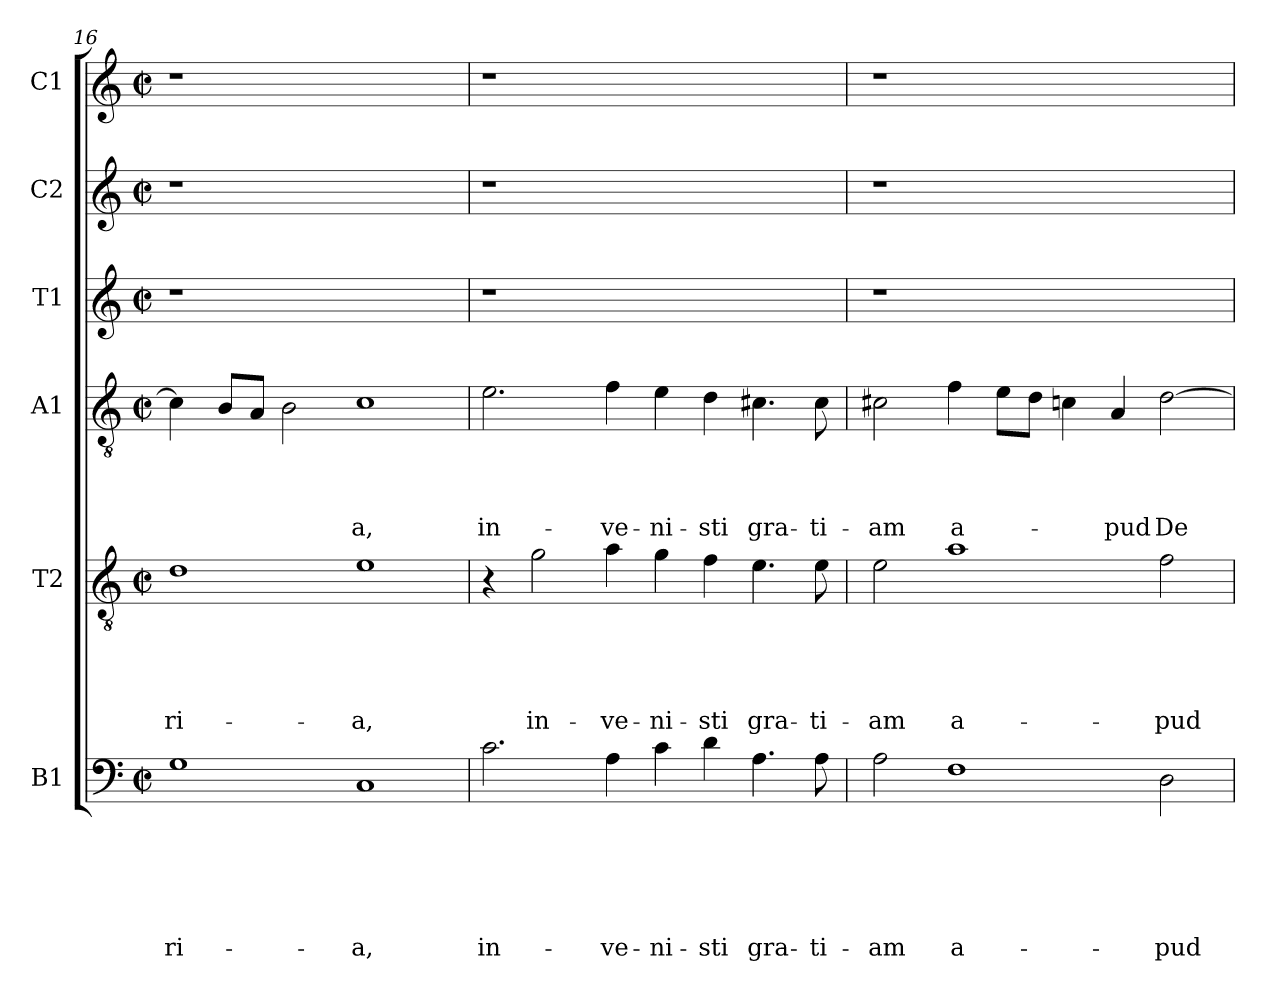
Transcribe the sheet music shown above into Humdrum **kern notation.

**kern	**text	**text	**text	**text	**text	**text	**kern	**text	**text	**text	**text	**text	**kern	**text	**text	**text	**text	**kern	**kern	**kern
*part6	*part6	*part6	*part6	*part6	*part6	*part6	*part5	*part5	*part5	*part5	*part5	*part5	*part4	*part4	*part4	*part4	*part4	*part3	*part2	*part1
*staff6	*staff6	*staff6	*staff6	*staff6	*staff6	*staff6	*staff5	*staff5	*staff5	*staff5	*staff5	*staff5	*staff4	*staff4	*staff4	*staff4	*staff4	*staff3	*staff2	*staff1
*I"B1	*	*	*	*	*	*	*I"T2	*	*	*	*	*	*I"A1	*	*	*	*	*I"T1	*I"C2	*I"C1
!!LO:PB:g=z
*clefF4	*	*	*	*	*	*	*clefGv2	*	*	*	*	*	*clefGv2	*	*	*	*	*clefG2	*clefG2	*clefG2
*k[]	*	*	*	*	*	*	*k[]	*	*	*	*	*	*k[]	*	*	*	*	*k[]	*k[]	*k[]
*C:	*	*	*	*	*	*	*C:	*	*	*	*	*	*C:	*	*	*	*	*C:	*C:	*C:
*M2/2	*	*	*	*	*	*	*M2/2	*	*	*	*	*	*M2/2	*	*	*	*	*M2/2	*M2/2	*M2/2
*met(c|)	*	*	*	*	*	*	*met(c|)	*	*	*	*	*	*met(c|)	*	*	*	*	*met(c|)	*met(c|)	*met(c|)
=16	=16	=16	=16	=16	=16	=16	=16	=16	=16	=16	=16	=16	=16	=16	=16	=16	=16	=16	=16	=16
!	!	!	!	!	!	!LO:LY:b	!	!	!	!	!	!LO:LY:b	!	!	!	!	!	!	!	!
1G	.	.	.	.	.	-ri-	1d	.	.	.	.	-ri-	4c\]	.	.	.	.	1r	1r	1r
.	.	.	.	.	.	.	.	.	.	.	.	.	8B/L	.	.	.	.	.	.	.
.	.	.	.	.	.	.	.	.	.	.	.	.	8A/J	.	.	.	.	.	.	.
.	.	.	.	.	.	.	.	.	.	.	.	.	2B\	.	.	.	.	.	.	.
!	!	!	!	!	!	!LO:LY:b	!	!	!	!	!	!LO:LY:b	!	!	!	!	!LO:LY:b	!	!	!
1C	.	.	.	.	.	-a,	1e	.	.	.	.	-a,	1c	.	.	.	-a,	1ryy	1ryy	1ryy
=17	=17	=17	=17	=17	=17	=17	=17	=17	=17	=17	=17	=17	=17	=17	=17	=17	=17	=17	=17	=17
!	!	!	!	!	!	!LO:LY:b	!	!	!	!	!	!	!	!	!	!	!LO:LY:b	!	!	!
2.c\	.	.	.	.	.	in-	4r	.	.	.	.	.	2.e\	.	.	.	in-	1r	1r	1r
!	!	!	!	!	!	!	!	!	!	!	!	!LO:LY:b	!	!	!	!	!	!	!	!
.	.	.	.	.	.	.	2g\	.	.	.	.	in-	.	.	.	.	.	.	.	.
!	!	!	!	!	!	!LO:LY:b	!	!	!	!	!	!LO:LY:b	!	!	!	!	!LO:LY:b	!	!	!
4A\	.	.	.	.	.	-ve-	4a\	.	.	.	.	-ve-	4f\	.	.	.	-ve-	.	.	.
!	!	!	!	!	!	!LO:LY:b	!	!	!	!	!	!LO:LY:b	!	!	!	!	!LO:LY:b	!	!	!
4c\	.	.	.	.	.	-ni-	4g\	.	.	.	.	-ni-	4e\	.	.	.	-ni-	1ryy	1ryy	1ryy
!	!	!	!	!	!	!LO:LY:b	!	!	!	!	!	!LO:LY:b	!	!	!	!	!LO:LY:b	!	!	!
4d\	.	.	.	.	.	-sti	4f\	.	.	.	.	-sti	4d\	.	.	.	-sti	.	.	.
!	!	!	!	!	!	!LO:LY:b	!	!	!	!	!	!LO:LY:b	!	!	!	!	!LO:LY:b	!	!	!
4.A\	.	.	.	.	.	gra-	4.e\	.	.	.	.	gra-	4.c#X\	.	.	.	gra-	.	.	.
!	!	!	!	!	!	!LO:LY:b	!	!	!	!	!	!LO:LY:b	!	!	!	!	!LO:LY:b	!	!	!
8A\	.	.	.	.	.	-ti-	8e\	.	.	.	.	-ti-	8c#\	.	.	.	-ti-	.	.	.
=18	=18	=18	=18	=18	=18	=18	=18	=18	=18	=18	=18	=18	=18	=18	=18	=18	=18	=18	=18	=18
!	!	!	!	!	!	!LO:LY:b	!	!	!	!	!	!LO:LY:b	!	!	!	!	!LO:LY:b	!	!	!
2A\	.	.	.	.	.	-am	2e\	.	.	.	.	-am	2c#X\	.	.	.	-am	1r	1r	1r
!	!	!	!	!	!	!LO:LY:b	!	!	!	!	!	!LO:LY:b	!	!	!	!	!LO:LY:b	!	!	!
1F	.	.	.	.	.	a-	1a	.	.	.	.	a-	4f\	.	.	.	a-	.	.	.
.	.	.	.	.	.	.	.	.	.	.	.	.	8e\L	.	.	.	.	.	.	.
.	.	.	.	.	.	.	.	.	.	.	.	.	8d\J	.	.	.	.	.	.	.
.	.	.	.	.	.	.	.	.	.	.	.	.	4cn\	.	.	.	.	1ryy	1ryy	1ryy
!	!	!	!	!	!	!	!	!	!	!	!	!	!	!	!	!	!LO:LY:b	!	!	!
.	.	.	.	.	.	.	.	.	.	.	.	.	4A/	.	.	.	-pud	.	.	.
!	!	!	!	!	!	!LO:LY:b	!	!	!	!	!	!LO:LY:b	!	!	!	!	!LO:LY:b	!	!	!
2D\	.	.	.	.	.	-pud	2f\	.	.	.	.	-pud	[2d\	.	.	.	De-	.	.	.
=	=	=	=	=	=	=	=	=	=	=	=	=	=	=	=	=	=	=	=	=
*-	*-	*-	*-	*-	*-	*-	*-	*-	*-	*-	*-	*-	*-	*-	*-	*-	*-	*-	*-	*-
